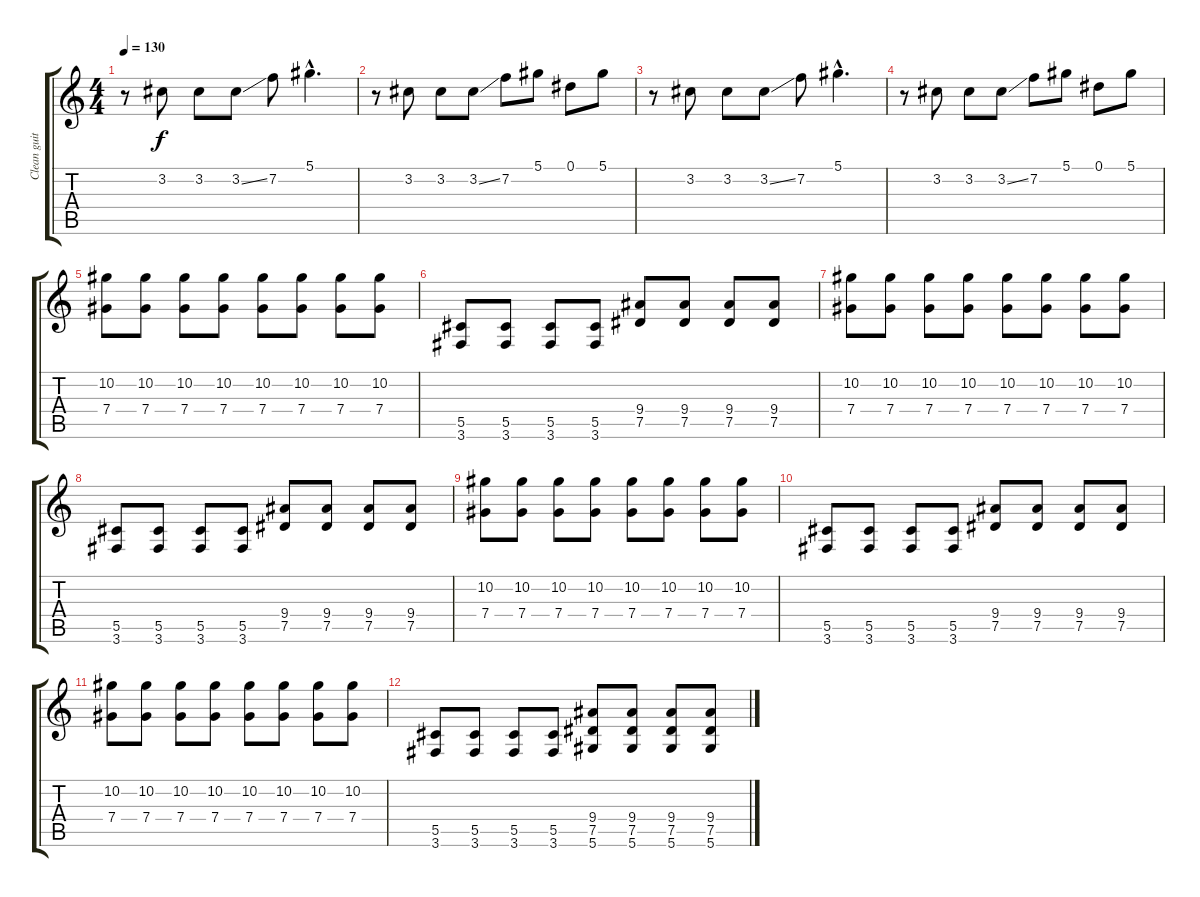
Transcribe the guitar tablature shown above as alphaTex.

\track ("Clean guitar" "Clean guit") {instrument electricguitarclean}
\staff {score tabs}
\tuning (Eb4 Bb3 Gb3 Db3 Ab2 Eb2) {hide}
\ts (4 4)
\tempo 130
\clef g2
\ks c
r.8{dy f instrument overdrivenguitar} 3.2.8 3.2.8 3.2{ss}.8 7.2.8 5.1{hac}.4{d} |
r.8 3.2.8 3.2.8 3.2{ss}.8 7.2.8 5.1.8 0.1.8 5.1.8 |
r.8{instrument overdrivenguitar} 3.2.8 3.2.8 3.2{ss}.8 7.2.8 5.1{hac}.4{d} |
r.8 3.2.8 3.2.8 3.2{ss}.8 7.2.8 5.1.8 0.1.8 5.1.8 |
(10.2 7.4).8 (10.2 7.4).8 (10.2 7.4).8 (10.2 7.4).8 (10.2 7.4).8 (10.2 7.4).8 (10.2 7.4).8 (10.2 7.4).8 |
(5.5 3.6).8 (5.5 3.6).8 (5.5 3.6).8 (5.5 3.6).8 (9.4 7.5).8 (9.4 7.5).8 (9.4 7.5).8 (9.4 7.5).8 |
(10.2 7.4).8 (10.2 7.4).8 (10.2 7.4).8 (10.2 7.4).8 (10.2 7.4).8 (10.2 7.4).8 (10.2 7.4).8 (10.2 7.4).8 |
(5.5 3.6).8 (5.5 3.6).8 (5.5 3.6).8 (5.5 3.6).8 (9.4 7.5).8 (9.4 7.5).8 (9.4 7.5).8 (9.4 7.5).8 |
(10.2 7.4).8 (10.2 7.4).8 (10.2 7.4).8 (10.2 7.4).8 (10.2 7.4).8 (10.2 7.4).8 (10.2 7.4).8 (10.2 7.4).8 |
(5.5 3.6).8 (5.5 3.6).8 (5.5 3.6).8 (5.5 3.6).8 (9.4 7.5).8 (9.4 7.5).8 (9.4 7.5).8 (9.4 7.5).8 |
(10.2 7.4).8 (10.2 7.4).8 (10.2 7.4).8 (10.2 7.4).8 (10.2 7.4).8 (10.2 7.4).8 (10.2 7.4).8 (10.2 7.4).8 |
(5.5 3.6).8 (5.5 3.6).8 (5.5 3.6).8 (5.5 3.6).8 (9.4 7.5 5.6).8 (9.4 7.5 5.6).8 (9.4 7.5 5.6).8 (9.4 7.5 5.6).8
